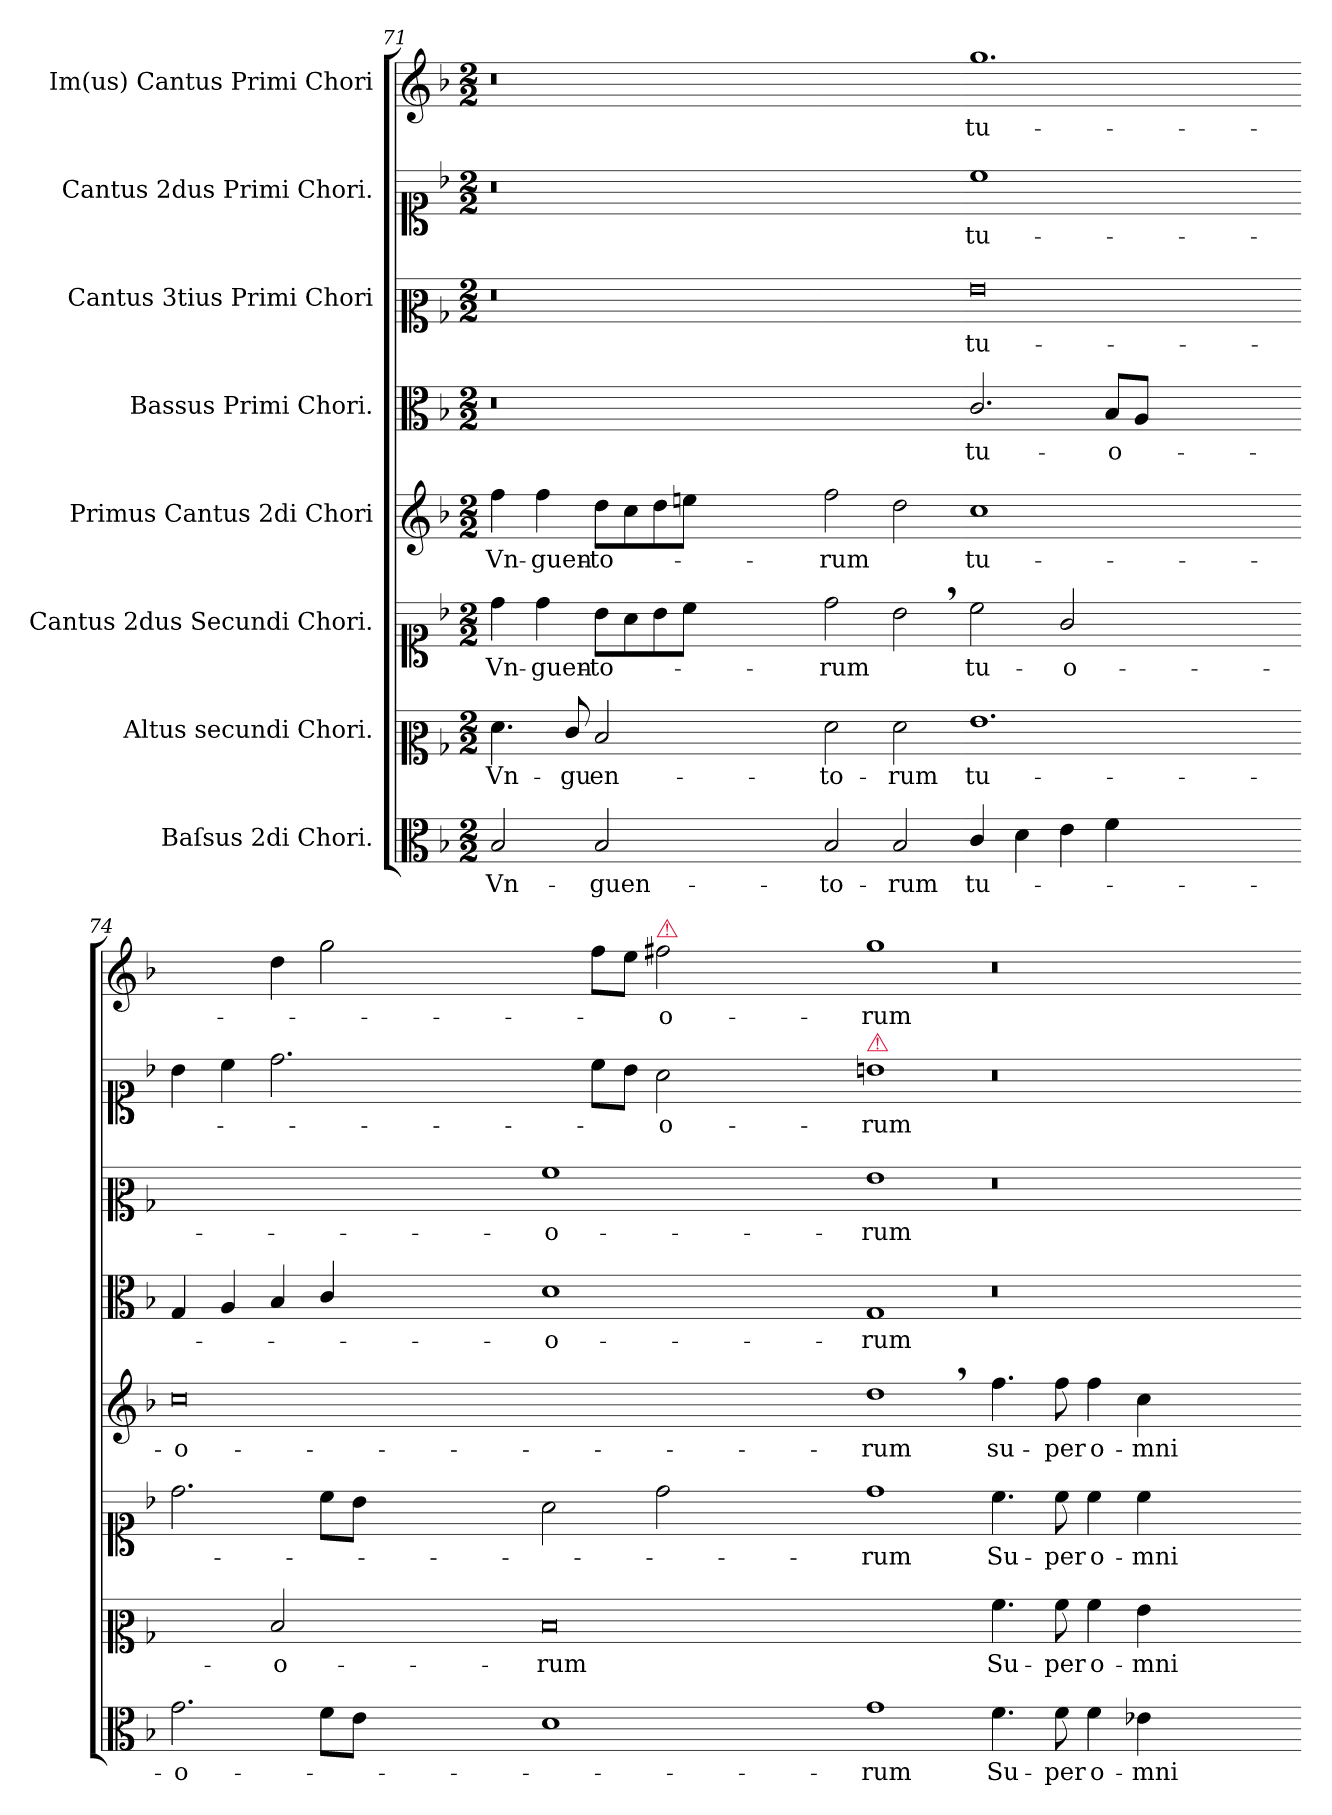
**kern	**text	**kern	**text	**kern	**text	**kern	**text	**kern	**text	**kern	**text	**kern	**text	**kern	**text
*part8	*part8	*part7	*part7	*part6	*part6	*part5	*part5	*part4	*part4	*part3	*part3	*part2	*part2	*part1	*part1
*staff8	*staff8	*staff7	*staff7	*staff6	*staff6	*staff5	*staff5	*staff4	*staff4	*staff3	*staff3	*staff2	*staff2	*staff1	*staff1
*I"Baſsus 2di Chori.	*	*I"Altus secundi Chori.	*	*I"Cantus 2dus Secundi Chori.	*	*I"Primus Cantus 2di Chori	*	*I"Bassus Primi Chori.	*	*I"Cantus 3tius Primi Chori	*	*I"Cantus 2dus Primi Chori.	*	*I"Im(us) Cantus Primi Chori	*
*clefC3	*	*clefC2	*	*clefC1	*	*clefG2	*	*clefC3	*	*clefC2	*	*clefC1	*	*clefG2	*
*k[b-]	*	*k[b-]	*	*k[b-]	*	*k[b-]	*	*k[b-]	*	*k[b-]	*	*k[b-]	*	*k[b-]	*
*M2/2	*	*M2/2	*	*M2/2	*	*M2/2	*	*M2/2	*	*M2/2	*	*M2/2	*	*M2/2	*
=71	=71	=71	=71	=71	=71	=71	=71	=71	=71	=71	=71	=71	=71	=71	=71
2B-/	Vn-	4.f\	Vn-	4dd\	Vn-	4ff\	Vn-	0r	.	0r	.	0r	.	0r	.
.	.	.	.	4dd\	-guen-	4ff\	-guen-	.	.	.	.	.	.	.	.
.	.	8e/	-gu-	.	.	.	.	.	.	.	.	.	.	.	.
2B-/	-guen-	2d/	-en-	8b-\L	-to-	8dd\L	-to-	.	.	.	.	.	.	.	.
.	.	.	.	8a\	.	8cc\	.	.	.	.	.	.	.	.	.
.	.	.	.	8b-\	.	8dd\	.	.	.	.	.	.	.	.	.
.	.	.	.	8cc\J	.	8een\J	.	.	.	.	.	.	.	.	.
1ryy	.	1ryy	.	1ryy	.	1ryy	.	.	.	.	.	.	.	.	.
=72-	=72-	=72-	=72-	=72-	=72-	=72-	=72-	=72-	=72-	=72-	=72-	=72-	=72-	=72-	=72-
2B-/	-to-	2f\	-to-	2dd\	-rum	2ff\	-rum	1ryy	.	1ryy	.	1ryy	.	1ryy	.
2B-/	-rum	2f\	-rum	2b-,>\	.	2dd\	.	.	.	.	.	.	.	.	.
=73-	=73-	=73-	=73-	=73-	=73-	=73-	=73-	=73-	=73-	=73-	=73-	=73-	=73-	=73-	=73-
4c/	tu-	1.g	tu-	2cc\	tu-	1cc	tu-	2.c/	tu-	0g	tu-	1cc	tu-	1.gg	tu-
4d\	.	.	.	.	.	.	.	.	.	.	.	.	.	.	.
4e\	.	.	.	2g/	-o-	.	.	.	.	.	.	.	.	.	.
4f\	.	.	.	.	.	.	.	8B-/L	-o-	.	.	.	.	.	.
.	.	.	.	.	.	.	.	8A/J	.	.	.	.	.	.	.
1ryy	.	.	.	1ryy	.	1ryy	.	1ryy	.	.	.	1ryy	.	.	.
.	.	2ryy	.	.	.	.	.	.	.	.	.	.	.	2ryy	.
=74-	=74-	=74-	=74-	=74-	=74-	=74-	=74-	=74-	=74-	=74-	=74-	=74-	=74-	=74-	=74-
2.g\	-o-	2ryy	.	2.dd\	.	0cc	-o-	4G/	.	0ryy	.	4b-\	.	2ryy	.
.	.	.	.	.	.	.	.	4A/	.	.	.	4cc\	.	.	.
.	.	2d/	-o-	.	.	.	.	4B-/	.	.	.	2.dd\	.	4dd\	.
8f\L	.	.	.	8cc\L	.	.	.	4c/	.	.	.	.	.	2gg\	.
8e\J	.	.	.	8b-\J	.	.	.	.	.	.	.	.	.	.	.
1ryy	.	1ryy	.	1ryy	.	.	.	1ryy	.	.	.	.	.	.	.
.	.	.	.	.	.	.	.	.	.	.	.	2.ryy	.	2.ryy	.
=75-	=75-	=75-	=75-	=75-	=75-	=75-	=75-	=75-	=75-	=75-	=75-	=75-	=75-	=75-	=75-
1d	.	0d	-rum	2a\	.	0ryy	.	1d	o-	1a	-o-	4ryy	.	4ryy	.
.	.	.	.	.	.	.	.	.	.	.	.	8cc\L	.	8ff\L	.
.	.	.	.	.	.	.	.	.	.	.	.	8b-\J	.	8ee\J	.
!	!	!	!	!	!	!	!	!	!	!	!	!	!	!LO:TX:a:color=crimson:t=⚠	!
.	.	.	.	2dd\	.	.	.	.	.	.	.	2a\	-o-	2ff#X\	-o-
1ryy	.	.	.	1ryy	.	.	.	1ryy	.	1ryy	.	1ryy	.	1ryy	.
=76-	=76-	=76-	=76-	=76-	=76-	=76-	=76-	=76-	=76-	=76-	=76-	=76-	=76-	=76-	=76-
!	!	!	!	!	!	!	!	!	!	!	!	!LO:TX:a:color=crimson:t=⚠	!	!	!
1g	-rum	1ryy	.	1dd	-rum	1dd,>	-rum	1G	-rum	1g	-rum	1bn	-rum	1gg	-rum
=77-	=77-	=77-	=77-	=77-	=77-	=77-	=77-	=77-	=77-	=77-	=77-	=77-	=77-	=77-	=77-
4.f\	Su-	4.a\	Su-	4.cc\	Su-	4.ff\	su-	0r	.	0r	.	0r	.	0r	.
8f\	-per	8a\	-per	8cc\	-per	8ff\	-per	.	.	.	.	.	.	.	.
4f\	o-	4a\	o-	4cc\	o-	4ff\	o-	.	.	.	.	.	.	.	.
4e-X\	-mni-	4g\	-mni-	4cc\	-mni-	4cc\	-mni-	.	.	.	.	.	.	.	.
1ryy	.	1ryy	.	1ryy	.	1ryy	.	.	.	.	.	.	.	.	.
=-	=-	=-	=-	=-	=-	=-	=-	=-	=-	=-	=-	=-	=-	=-	=-
*-	*-	*-	*-	*-	*-	*-	*-	*-	*-	*-	*-	*-	*-	*-	*-
